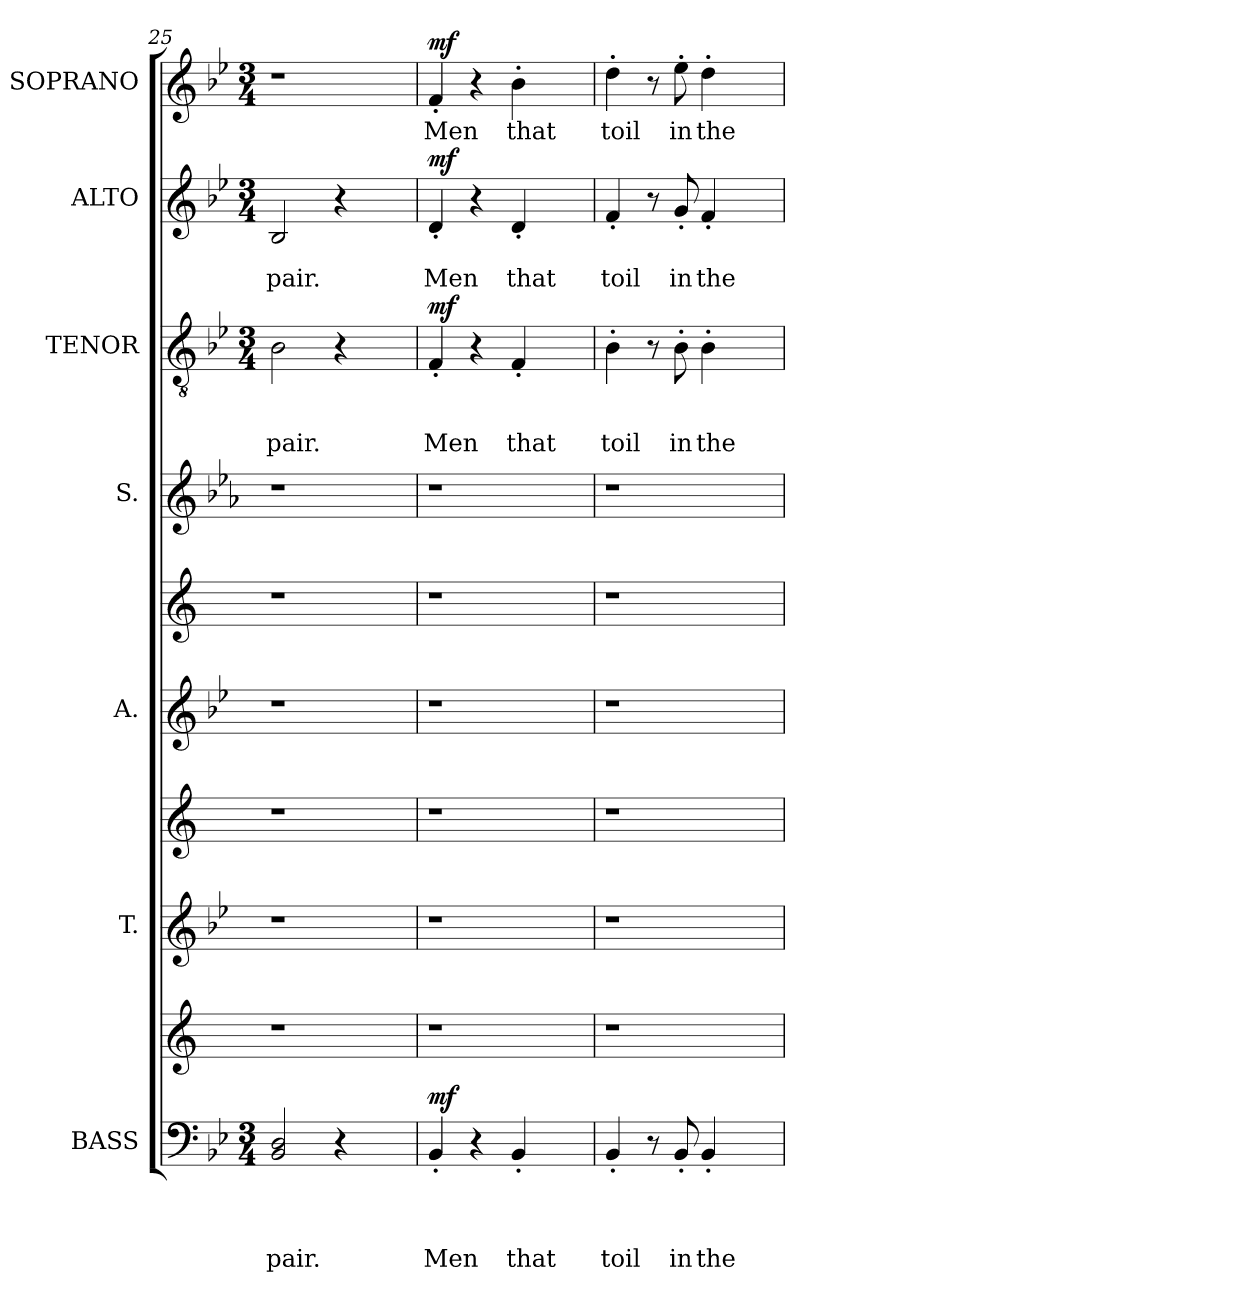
**kern	**text	**text	**text	**text	**dynam	**kern	**kern	**kern	**kern	**kern	**kern	**kern	**text	**text	**text	**dynam	**kern	**text	**text	**dynam	**kern	**text	**dynam
*part10	*part10	*part10	*part10	*part10	*part10	*part9	*part8	*part7	*part6	*part5	*part4	*part3	*part3	*part3	*part3	*part3	*part2	*part2	*part2	*part2	*part1	*part1	*part1
*staff10	*staff10	*staff10	*staff10	*staff10	*staff10	*staff9	*staff8	*staff7	*staff6	*staff5	*staff4	*staff3	*staff3	*staff3	*staff3	*staff3	*staff2	*staff2	*staff2	*staff2	*staff1	*staff1	*staff1
*I"BASS	*	*	*	*	*	*	*I"T.	*	*I"A.	*	*I"S.	*I"TENOR	*	*	*	*	*I"ALTO	*	*	*	*I"SOPRANO	*	*
*I'B.	*	*	*	*	*	*	*I'T.	*	*I'A.	*	*I'S.	*I'T.	*	*	*	*	*I'A.	*	*	*	*I'S.	*	*
*clefF4	*	*	*	*	*	*clefG2	*clefG2	*clefG2	*clefG2	*clefG2	*clefG2	*clefGv2	*	*	*	*	*clefG2	*	*	*	*clefG2	*	*
*	*	*	*	*	*	*ITrd1c2	*	*ITrd1c2	*	*ITrd1c2	*ITrd3c5	*	*	*	*	*	*	*	*	*	*	*	*
*k[b-e-]	*	*	*	*	*	*k[b-e-]	*k[b-e-]	*k[b-e-]	*k[b-e-]	*k[b-e-]	*k[b-e-]	*k[b-e-]	*	*	*	*	*k[b-e-]	*	*	*	*k[b-e-]	*	*
*B-:	*	*	*	*	*	*B-:	*B-:	*B-:	*B-:	*B-:	*B-:	*B-:	*	*	*	*	*B-:	*	*	*	*B-:	*	*
*M3/4	*	*	*	*	*	*	*	*	*	*	*	*M3/4	*	*	*	*	*M3/4	*	*	*	*M3/4	*	*
=25	=25	=25	=25	=25	=25	=25	=25	=25	=25	=25	=25	=25	=25	=25	=25	=25	=25	=25	=25	=25	=25	=25	=25
!	!	!	!	!LO:LY:b	!	!	!	!	!	!	!	!	!	!	!LO:LY:b	!	!	!	!LO:LY:b	!	!LO:N:vis=1	!	!
2BB-/ 2D/	.	.	.	-pair.	.	1r	1r	1r	1r	1r	1r	2B-\	.	.	-pair.	.	2B-/	.	-pair.	.	2.r	.	.
4r	.	.	.	.	.	.	.	.	.	.	.	4r	.	.	.	.	4r	.	.	.	.	.	.
4ryy	.	.	.	.	.	.	.	.	.	.	.	4ryy	.	.	.	.	4ryy	.	.	.	4ryy	.	.
=26	=26	=26	=26	=26	=26	=26	=26	=26	=26	=26	=26	=26	=26	=26	=26	=26	=26	=26	=26	=26	=26	=26	=26
!	!	!	!	!LO:LY:b	!LO:DY:a	!	!	!	!	!	!	!	!	!	!LO:LY:b	!LO:DY:a	!	!	!LO:LY:b	!LO:DY:a	!	!LO:LY:b	!LO:DY:a
4BB-'</	.	.	.	Men	mf	1r	1r	1r	1r	1r	1r	4F'</	.	.	Men	mf	4d'</	.	Men	mf	4f'</	Men	mf
4r	.	.	.	.	.	.	.	.	.	.	.	4r	.	.	.	.	4r	.	.	.	4r	.	.
!	!	!	!	!LO:LY:b	!	!	!	!	!	!	!	!	!	!	!LO:LY:b	!	!	!	!LO:LY:b	!	!	!LO:LY:b	!
4BB-'</	.	.	.	that	.	.	.	.	.	.	.	4F'</	.	.	that	.	4d'</	.	that	.	4b-'>\	that	.
4ryy	.	.	.	.	.	.	.	.	.	.	.	4ryy	.	.	.	.	4ryy	.	.	.	4ryy	.	.
=27	=27	=27	=27	=27	=27	=27	=27	=27	=27	=27	=27	=27	=27	=27	=27	=27	=27	=27	=27	=27	=27	=27	=27
!	!	!	!	!LO:LY:b	!	!	!	!	!	!	!	!	!	!	!LO:LY:b	!	!	!	!LO:LY:b	!	!	!LO:LY:b	!
4BB-'</	.	.	.	toil	.	1r	1r	1r	1r	1r	1r	4B-'>\	.	.	toil	.	4f'</	.	toil	.	4dd'>\	toil	.
8r	.	.	.	.	.	.	.	.	.	.	.	8r	.	.	.	.	8r	.	.	.	8r	.	.
!	!	!	!	!LO:LY:b	!	!	!	!	!	!	!	!	!	!	!LO:LY:b	!	!	!	!LO:LY:b	!	!	!LO:LY:b	!
8BB-'</	.	.	.	in	.	.	.	.	.	.	.	8B-'>\	.	.	in	.	8g'</	.	in	.	8ee-'>\	in	.
!	!	!	!	!LO:LY:b	!	!	!	!	!	!	!	!	!	!	!LO:LY:b	!	!	!	!LO:LY:b	!	!	!LO:LY:b	!
4BB-'</	.	.	.	the	.	.	.	.	.	.	.	4B-'>\	.	.	the	.	4f'</	.	the	.	4dd'>\	the	.
4ryy	.	.	.	.	.	.	.	.	.	.	.	4ryy	.	.	.	.	4ryy	.	.	.	4ryy	.	.
=	=	=	=	=	=	=	=	=	=	=	=	=	=	=	=	=	=	=	=	=	=	=	=
*-	*-	*-	*-	*-	*-	*-	*-	*-	*-	*-	*-	*-	*-	*-	*-	*-	*-	*-	*-	*-	*-	*-	*-
